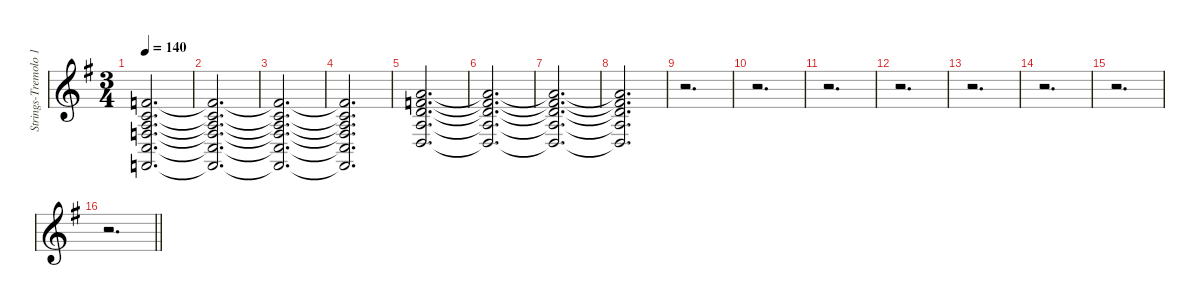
\defaultSystemsLayout 8
\hideDynamics
\bracketExtendMode groupsimilarinstruments
\firstSystemTrackNameMode fullname
\otherSystemsTrackNameOrientation horizontal
\track ("Strings-Tremolo 1" "vln.") {defaultSystemsLayout 16 instrument tremolostrings}
\staff {score}
\tuning (E4 B3 G3 D3 A2 E2)
\ts (3 4)
\tempo 140
\clef g2
\ks g
(1.1{acc forcenatural} 1.2{acc forcenatural} 2.3{acc forcenatural} 3.4{acc forcenatural} 3.5{acc forcenatural} 1.6{acc forcenatural}).2{d dy f beam Up} |
(1.1{t acc forcenatural} 1.2{t acc forcenatural} 2.3{t acc forcenatural} 3.4{t acc forcenatural} 3.5{t acc forcenatural} 1.6{t acc forcenatural}).2{d beam Up} |
(1.1{t acc forcenatural} 1.2{t acc forcenatural} 2.3{t acc forcenatural} 3.4{t acc forcenatural} 3.5{t acc forcenatural} 1.6{t acc forcenatural}).2{d beam Up} |
(1.1{t acc forcenatural} 1.2{t acc forcenatural} 2.3{t acc forcenatural} 3.4{t acc forcenatural} 3.5{t acc forcenatural} 1.6{t acc forcenatural}).2{d beam Up} |
(5.1{acc forcenatural} 6.2{acc forcenatural} 7.3{acc forcenatural} 7.4{acc forcenatural} 5.5{acc forcenatural}).2{d beam Up} |
(5.1{t acc forcenatural} 6.2{t acc forcenatural} 7.3{t acc forcenatural} 7.4{t acc forcenatural} 5.5{t acc forcenatural}).2{d beam Up} |
(5.1{t acc forcenatural} 6.2{t acc forcenatural} 7.3{t acc forcenatural} 7.4{t acc forcenatural} 5.5{t acc forcenatural}).2{d beam Up} |
(5.1{t acc forcenatural} 6.2{t acc forcenatural} 7.3{t acc forcenatural} 7.4{t acc forcenatural} 5.5{t acc forcenatural}).2{d beam Up} |
r.2{d beam Down} |
r.2{d beam Down} |
r.2{d beam Down} |
r.2{d beam Down} |
r.2{d beam Down} |
r.2{d beam Down} |
r.2{d beam Down} |
\barLineRight lightlight
r.2{d beam Down}
